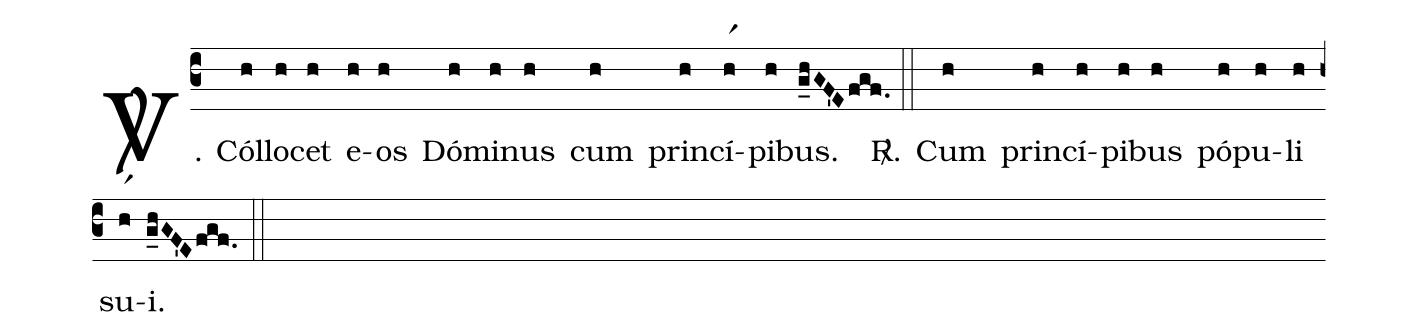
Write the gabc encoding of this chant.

%%
(c3)
<sp>V/</sp>. Cól(h)lo(h)cet(h) e(h)os(h) Dó(h)mi(h)nus(h) cum(h) prin(h)cí(hr1)pi(h)bus.(g_hGF'Efgf.) <sp>R/</sp>.(::)
Cum(h) prin(h)cí(h)pi(h)bus(h) pó(h)pu(h)li(h) su(hr1)i.(g_hGF'Efgf.) (::)
